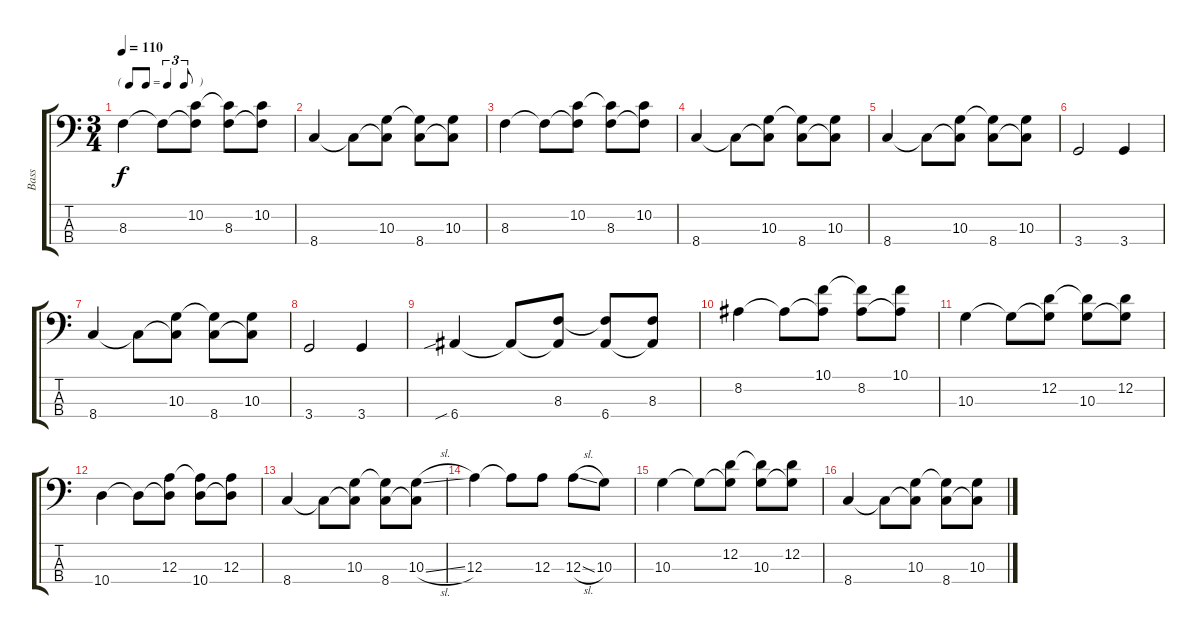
\track ("Bass" "Bass") {instrument electricbassfinger}
\staff {score tabs}
\tuning (G2 D2 A1 E1) {hide}
\ts (3 4)
\tf triplet8th
\tempo 110
\clef f4
\ks c
8.3.4{dy f} 8.3{t}.8 (10.2 8.3{t}).8 (10.2{t} 8.3).8 (10.2 8.3{t}).8 |
8.4.4 8.4{t}.8 (10.3 8.4{t}).8 (10.3{t} 8.4).8 (10.3 8.4{t}).8 |
8.3.4 8.3{t}.8 (10.2 8.3{t}).8 (10.2{t} 8.3).8 (10.2 8.3{t}).8 |
8.4.4 8.4{t}.8 (10.3 8.4{t}).8 (10.3{t} 8.4).8 (10.3 8.4{t}).8 |
8.4.4 8.4{t}.8 (10.3 8.4{t}).8 (10.3{t} 8.4).8 (10.3 8.4{t}).8 |
3.4.2 3.4.4 |
8.4.4 8.4{t}.8 (10.3 8.4{t}).8 (10.3{t} 8.4).8 (10.3 8.4{t}).8 |
3.4.2 3.4.4 |
6.4{sib}.4 6.4{t}.8 (8.3 6.4{t}).8 (8.3{t} 6.4).8 (8.3 6.4{t}).8 |
8.2.4 8.2{t}.8 (10.1 8.2{t}).8 (10.1{t} 8.2).8 (10.1 8.2{t}).8 |
10.3.4 10.3{t}.8 (12.2 10.3{t}).8 (12.2{t} 10.3).8 (12.2 10.3{t}).8 |
10.4.4 10.4{t}.8 (12.3 10.4{t}).8 (12.3{t} 10.4).8 (12.3 10.4{t}).8 |
8.4.4 8.4{t}.8 (10.3 8.4{t}).8 (10.3{t} 8.4).8 (10.3{sl} 8.4{t}).8 |
12.3.4 12.3{t}.8 12.3.8 12.3{sl}.8 10.3.8 |
10.3.4 10.3{t}.8 (12.2 10.3{t}).8 (12.2{t} 10.3).8 (12.2 10.3{t}).8 |
8.4.4 8.4{t}.8 (10.3 8.4{t}).8 (10.3{t} 8.4).8 (10.3 8.4{t}).8
